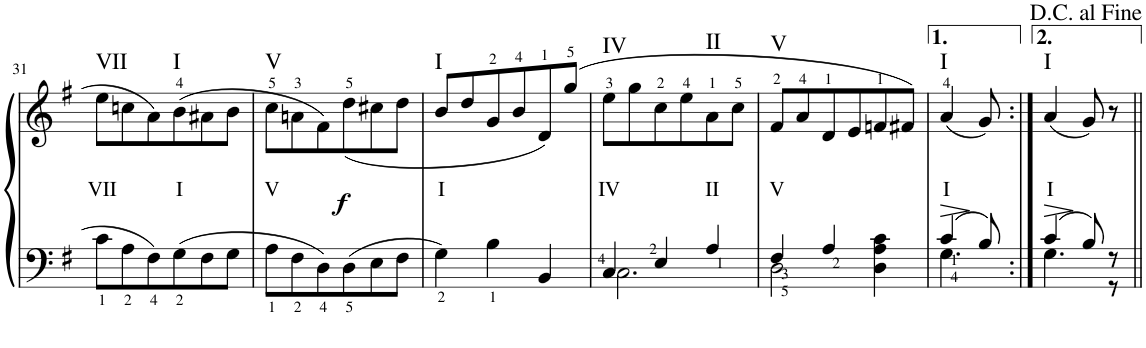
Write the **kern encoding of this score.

**kern	**kern	**text	**dynam	**harte
*part1	*part1	*part1	*part1	*part1
*staff2	*staff1	*staff1	*staff1/2	*
*I"Piano	*	*	*	*
*I'Pno.	*	*	*	*
!!LO:PB:g=z
*clefF4	*clefG2	*	*	*
*k[f#]	*k[f#]	*	*	*
*M3/4	*M3/4	*	*	*
=31	=31	=31	=31	=31
!	!	!LO:LY:b	!	!LO:H:kt=VII
8c\L	8ee\L	VII	.	N
8A\	8ccn\	.	.	.
8F#\	8a\	.	.	.
!	!	!LO:LY:b	!	!LO:H:kt=I
8G\	(8b\	I	.	N
8F#\	8a#X\	.	.	.
8G\J	8b\J	.	.	.
=32	=32	=32	=32	=32
!	!	!LO:LY:b	!	!LO:H:kt=V
8A\L	8cc\L	V	.	N
8F#\	8an\	.	.	.
8D\	8f#\)	.	.	.
!	!	!	!LO:DY:b	!
8D\	(<8dd\	.	f	.
8E\	8cc#X\	.	.	.
8F#\J	8dd\J	.	.	.
=33	=33	=33	=33	=33
!	!	!LO:LY:b	!	!LO:H:kt=I
4G\	8b/L	I	.	N
.	8dd/	.	.	.
4B\	8g/	.	.	.
.	8b/	.	.	.
4BB/	8d/)	.	.	.
.	(8gg/J	.	.	.
=34	=34	=34	=34	=34
*^	*	*	*	*
!	!	!	!LO:LY:b	!	!LO:H:kt=IV
4C/	2.C\	8ee\L	IV	.	N
.	.	8gg\	.	.	.
4E/	.	8cc\	.	.	.
.	.	8ee\	.	.	.
!	!	!	!LO:LY:b	!	!LO:H:kt=II
4A</	.	8a\	II	.	N
.	.	8cc\J	.	.	.
=35	=35	=35	=35	=35	=35
!	!	!	!LO:LY:b	!	!LO:H:kt=V
4F#/	2D\	8f#/L	V	.	N
.	.	8a/	.	.	.
4A</	.	8d/	.	.	.
.	.	8e/	.	.	.
4D\ 4A\ 4c\	4ryy	8fn/	.	.	.
.	.	8f#X/J)	.	.	.
=36	=36	=36	=36	=36	=36
!	!	!	!LO:LY:b	!LO:HP:b	!LO:H:kt=I
4c/	4.G\	(4a/	I	>	N
8B/	.	8g/)	.	]	.
=37:|!	=37:|!	=37:|!	=37:|!	=37:|!	=37:|!
!	!	!	!LO:LY:b	!LO:HP:b	!LO:H:kt=I
4c/	4.G\	(4a/	I	>	N
8B/	.	8g/)	.	]	.
8r	8r	8r	.	.	.
*v	*v	*	*	*	*
=||	=||	=||	=||	=||
*-	*-	*-	*-	*-
